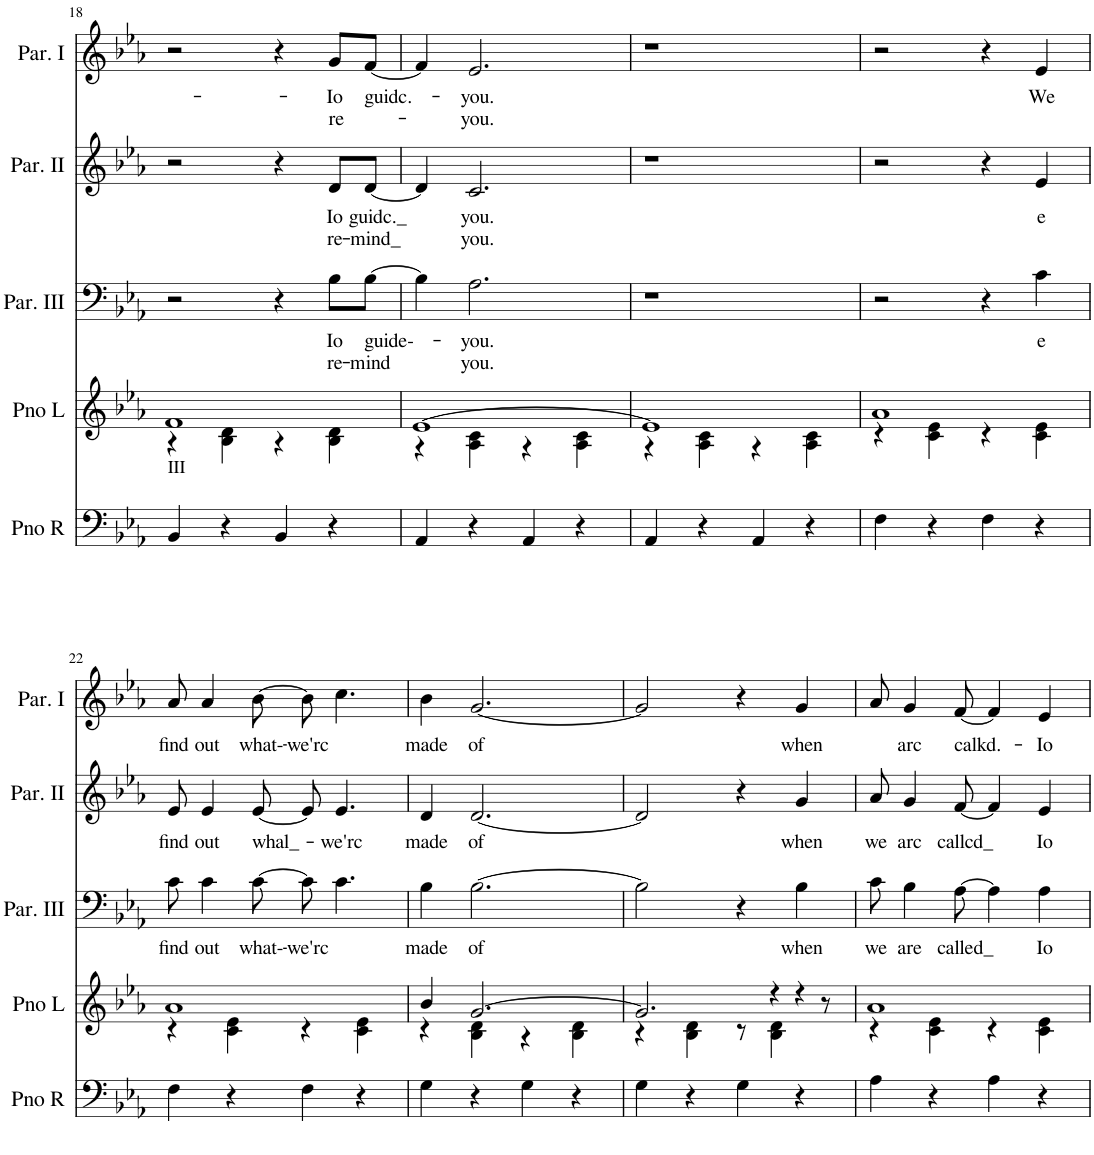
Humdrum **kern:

**kern	**kern	**kern	**text	**text	**kern	**text	**text	**kern	**text	**text
*part5	*part4	*part3	*part3	*part3	*part2	*part2	*part2	*part1	*part1	*part1
*staff5	*staff4	*staff3	*staff3	*staff3	*staff2	*staff2	*staff2	*staff1	*staff1	*staff1
*I"Piano R	*I"Piano L	*I"Part III	*	*	*I"Part II	*	*	*I"Part I	*	*
*I'Pno R	*I'Pno L	*I'Par. III	*	*	*I'Par. II	*	*	*I'Par. I	*	*
!!LO:PB:g=z
*clefF4	*clefG2	*clefF4	*	*	*clefG2	*	*	*clefG2	*	*
*k[b-e-a-]	*k[b-e-a-]	*k[b-e-a-]	*	*	*k[b-e-a-]	*	*	*k[b-e-a-]	*	*
*M2/2	*M2/2	*M2/2	*	*	*M2/2	*	*	*M2/2	*	*
*met(c|)	*met(c|)	*met(c|)	*	*	*met(c|)	*	*	*met(c|)	*	*
=18	=18	=18	=18	=18	=18	=18	=18	=18	=18	=18
*	*^	*	*	*	*	*	*	*	*	*
!LO:TX:a:t=III	!	!	!	!	!	!	!	!	!	!	!
4BB-/	1f	4r	2r	.	.	2r	.	.	2r	.	.
4r	.	4B-\ 4d\	.	.	.	.	.	.	.	.	.
4BB-/	.	4r	4r	.	.	4r	.	.	4r	.	.
!	!	!	!	!LO:LY:b	!LO:LY:b	!	!LO:LY:b	!LO:LY:b	!	!LO:LY:b	!LO:LY:b
4r	.	4B-\ 4d\	8B-\L	Io	re-	8d/L	Io	re-	8g/L	-Io	re-
!	!	!	!	!LO:LY:b	!LO:LY:b	!	!LO:LY:b	!LO:LY:b	!	!LO:LY:b	!
.	.	.	[8B-\J	guide--	-mind	[8d/J	guidc._	-mind_	[8f/J	guidc.-	.
=19	=19	=19	=19	=19	=19	=19	=19	=19	=19	=19	=19
4AA-/	[1e-	4r	4B-\]	.	.	4d/]	.	.	4f/]	.	.
!	!	!	!	!LO:LY:b	!LO:LY:b	!	!LO:LY:b	!LO:LY:b	!	!LO:LY:b	!LO:LY:b
4r	.	4A-\ 4c\	2.A-\	-you.	you.	2.c/	you.	you.	2.e-/	-you.	-you.
4AA-/	.	4r	.	.	.	.	.	.	.	.	.
4r	.	4A-\ 4c\	.	.	.	.	.	.	.	.	.
=20	=20	=20	=20	=20	=20	=20	=20	=20	=20	=20	=20
4AA-/	1e-]	4r	1r	.	.	1r	.	.	1r	.	.
4r	.	4A-\ 4c\	.	.	.	.	.	.	.	.	.
4AA-/	.	4r	.	.	.	.	.	.	.	.	.
4r	.	4A-\ 4c\	.	.	.	.	.	.	.	.	.
=21	=21	=21	=21	=21	=21	=21	=21	=21	=21	=21	=21
4F\	1a-	4r	2r	.	.	2r	.	.	2r	.	.
4r	.	4c\ 4e-\	.	.	.	.	.	.	.	.	.
4F\	.	4r	4r	.	.	4r	.	.	4r	.	.
!	!	!	!	!LO:LY:b	!	!	!LO:LY:b	!	!	!LO:LY:b	!
4r	.	4c\ 4e-\	4c\	e	.	4e-/	e	.	4e-/	We	.
!!LO:LB:g=z
=22	=22	=22	=22	=22	=22	=22	=22	=22	=22	=22	=22
!	!	!	!	!LO:LY:b	!	!	!LO:LY:b	!	!	!LO:LY:b	!
4F\	1a-	4r	8c\	find	.	8e-/	find	.	8a-/	find	.
!	!	!	!	!LO:LY:b	!	!	!LO:LY:b	!	!	!LO:LY:b	!
.	.	.	4c\	out	.	4e-/	out	.	4a-/	out	.
4r	.	4c\ 4e-\	.	.	.	.	.	.	.	.	.
!	!	!	!	!LO:LY:b	!	!	!LO:LY:b	!	!	!LO:LY:b	!
.	.	.	[8c\	what--	.	[8e-/	whal_-	.	[8b-\	what--	.
!	!	!	!	!LO:LY:b	!	!	!	!	!	!LO:LY:b	!
4F\	.	4r	8c\]	-we'rc	.	8e-/]	.	.	8b-\]	-we'rc	.
!	!	!	!	!	!	!	!LO:LY:b	!	!	!	!
.	.	.	4.c\	.	.	4.e-/	-we'rc	.	4.cc\	.	.
4r	.	4c\ 4e-\	.	.	.	.	.	.	.	.	.
=23	=23	=23	=23	=23	=23	=23	=23	=23	=23	=23	=23
!	!	!	!	!LO:LY:b	!	!	!LO:LY:b	!	!	!LO:LY:b	!
4G\	4b-/	4r	4B-\	made	.	4d/	made	.	4b-\	made	.
!	!	!	!	!LO:LY:b	!	!	!LO:LY:b	!	!	!LO:LY:b	!
4r	[2.g/	4B-\ 4d\	[2.B-\	of	.	[2.d/	of	.	[2.g/	of	.
4G\	.	4r	.	.	.	.	.	.	.	.	.
4r	.	4B-\ 4d\	.	.	.	.	.	.	.	.	.
=24	=24	=24	=24	=24	=24	=24	=24	=24	=24	=24	=24
4G\	2.g/]	4r	2B-\]	.	.	2d/]	.	.	2g/]	.	.
4r	.	4B-\ 4d\	.	.	.	.	.	.	.	.	.
4G\	.	8r	4r	.	.	4r	.	.	4r	.	.
.	.	4B-\ 4d\	.	.	.	.	.	.	.	.	.
!	!	!	!	!LO:LY:b	!	!	!LO:LY:b	!	!	!LO:LY:b	!
4r	4r	.	4B-\	when	.	4g/	when	.	4g/	when	.
.	.	2ryy	.	.	.	.	.	.	.	.	.
4.ryy	4r	.	4.ryy	.	.	4.ryy	.	.	4.ryy	.	.
.	8r	.	.	.	.	.	.	.	.	.	.
=25	=25	=25	=25	=25	=25	=25	=25	=25	=25	=25	=25
!	!	!	!	!LO:LY:b	!	!	!LO:LY:b	!	!	!	!
4A-\	1a-	4r	8c\	we	.	8a-/	we	.	8a-/	.	.
!	!	!	!	!LO:LY:b	!	!	!LO:LY:b	!	!	!LO:LY:b	!
.	.	.	4B-\	are	.	4g/	arc	.	4g/	arc	.
4r	.	4c\ 4e-\	.	.	.	.	.	.	.	.	.
!	!	!	!	!LO:LY:b	!	!	!LO:LY:b	!	!	!LO:LY:b	!
.	.	.	[8A-\	called_	.	[8f/	callcd_	.	[8f/	calkd.-	.
4A-\	.	4r	4A-\]	.	.	4f/]	.	.	4f/]	.	.
!	!	!	!	!LO:LY:b	!	!	!LO:LY:b	!	!	!LO:LY:b	!
4r	.	4c\ 4e-\	4A-\	Io	.	4e-/	Io	.	4e-/	-Io	.
*	*v	*v	*	*	*	*	*	*	*	*	*
=	=	=	=	=	=	=	=	=	=	=
*-	*-	*-	*-	*-	*-	*-	*-	*-	*-	*-
